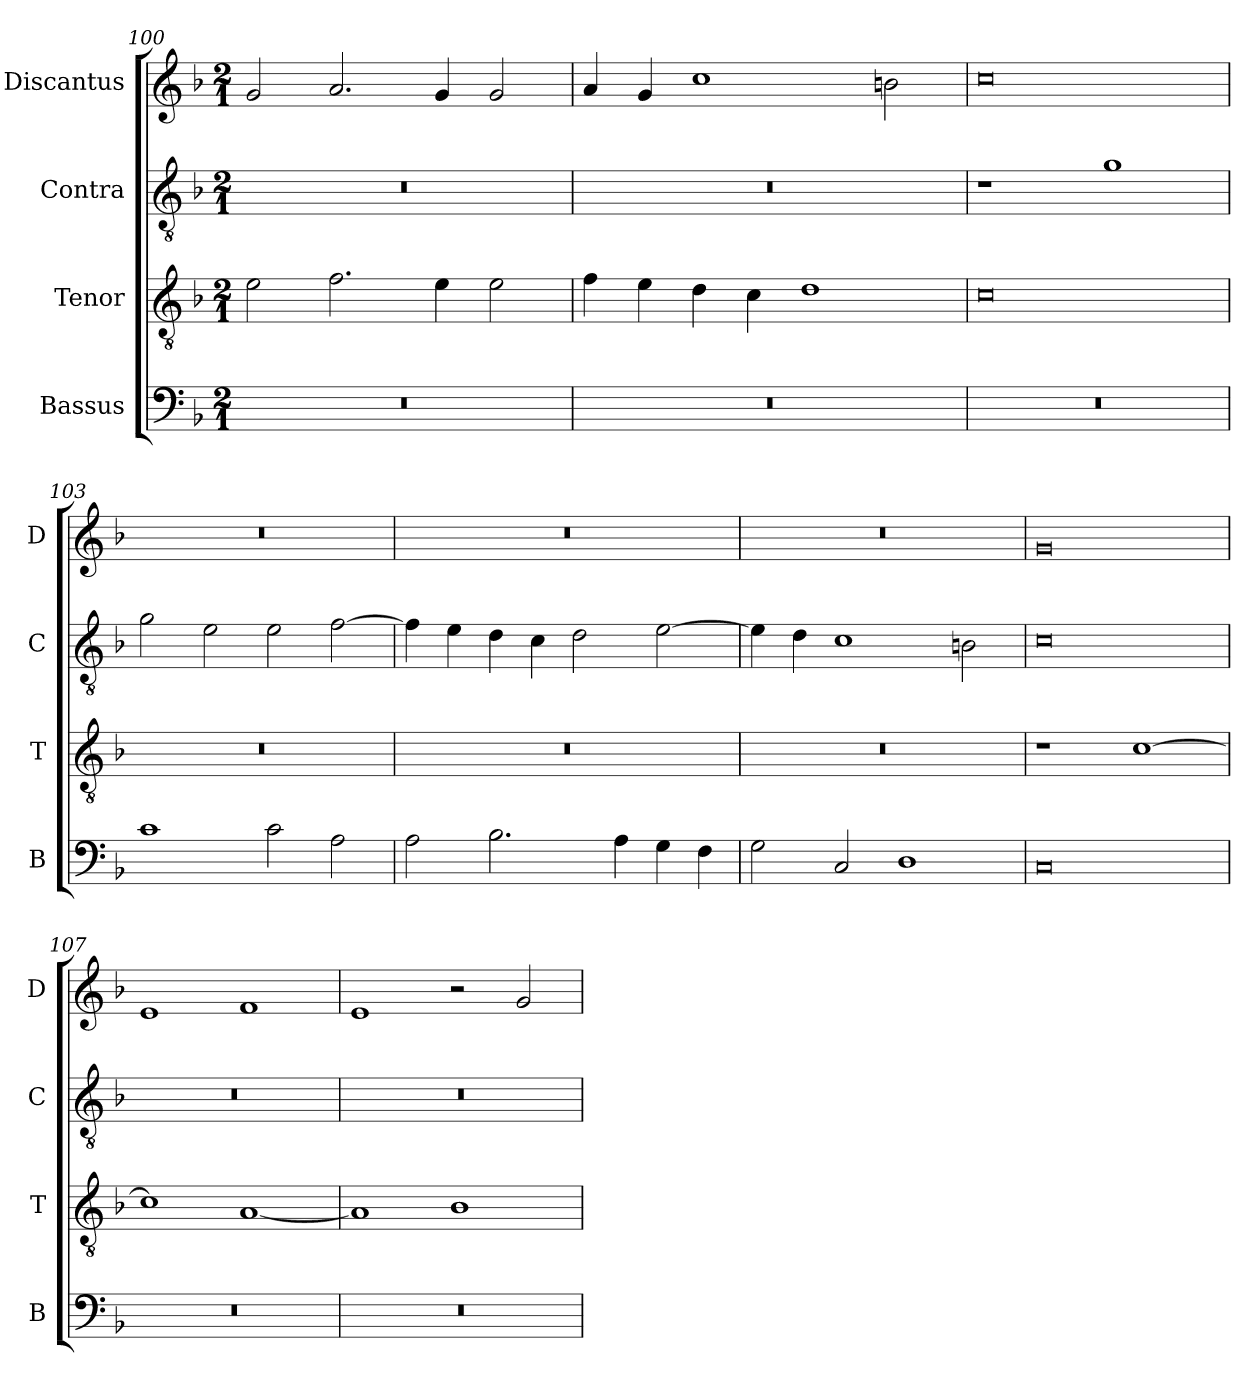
**kern	**kern	**kern	**kern
*part4	*part3	*part2	*part1
*staff4	*staff3	*staff2	*staff1
*I"Bassus	*I"Tenor	*I"Contra	*I"Discantus
*I'B	*I'T	*I'C	*I'D
*clefF4	*clefGv2	*clefGv2	*clefG2
*k[b-]	*k[b-]	*k[b-]	*k[b-]
*M2/1	*M2/1	*M2/1	*M2/1
=100	=100	=100	=100
0r	2e\	0r	2g/
.	2.f\	.	2.a/
.	4e\	.	4g/
.	2e\	.	2g/
=101	=101	=101	=101
0r	4f\	0r	4a/
.	4e\	.	4g/
.	4d\	.	1cc
.	4c\	.	.
.	1d	.	.
.	.	.	2bn\
=102	=102	=102	=102
0r	0c	1r	0cc
.	.	1g	.
=103	=103	=103	=103
1c	0r	2g\	0r
.	.	2e\	.
2c\	.	2e\	.
2A\	.	[2f\	.
=104	=104	=104	=104
2A\	0r	4f\]	0r
.	.	4e\	.
2.B-\	.	4d\	.
.	.	4c\	.
.	.	2d\	.
4A\	.	.	.
4G\	.	[2e\	.
4F\	.	.	.
=105	=105	=105	=105
2G\	0r	4e\]	0r
.	.	4d\	.
2C/	.	1c	.
1D	.	.	.
.	.	2Bn\	.
=106	=106	=106	=106
0C	1r	0c	0g
.	[1c	.	.
=107	=107	=107	=107
0r	1c]	0r	1e
.	[1A	.	1f
=108	=108	=108	=108
0r	1A]	0r	1e
.	1B-	.	2r
.	.	.	2g/
=	=	=	=
*-	*-	*-	*-
